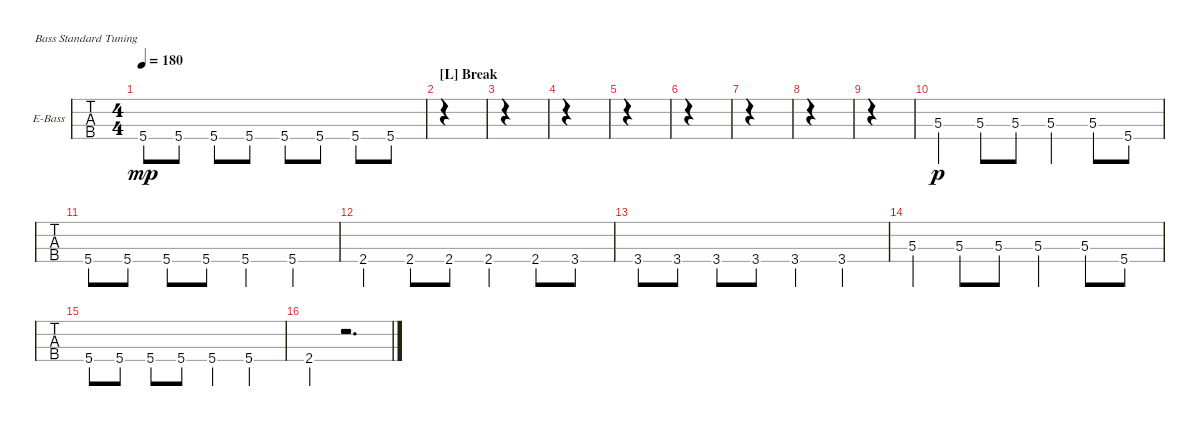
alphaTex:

\defaultSystemsLayout 4
\bracketExtendMode groupsimilarinstruments
\firstSystemTrackNameOrientation horizontal
\otherSystemsTrackNameOrientation horizontal
\track ("Electric Bass" "E-Bass") {instrument electricbassfinger}
\staff {tabs}
\tuning (G2 D2 A1 E1)
\ts (4 4)
\tempo 180
\clef f4
\ks c
5.4.8{dy mp} 5.4.8 5.4.8 5.4.8 5.4.8 5.4.8 5.4.8 5.4.8 |
\section ("L" "Break ")
|
|
|
|
|
|
|
|
5.3.4{dy p} 5.3.8 5.3.8 5.3.4 5.3.8 5.4.8 |
5.4.8 5.4.8 5.4.8 5.4.8 5.4.4 5.4.4 |
2.4.4 2.4.8 2.4.8 2.4.4 2.4.8 3.4.8 |
3.4.8 3.4.8 3.4.8 3.4.8 3.4.4 3.4.4 |
5.3.4 5.3.8 5.3.8 5.3.4 5.3.8 5.4.8 |
5.4.8 5.4.8 5.4.8 5.4.8 5.4.4 5.4.4 |
2.4.4 r.2{d}
